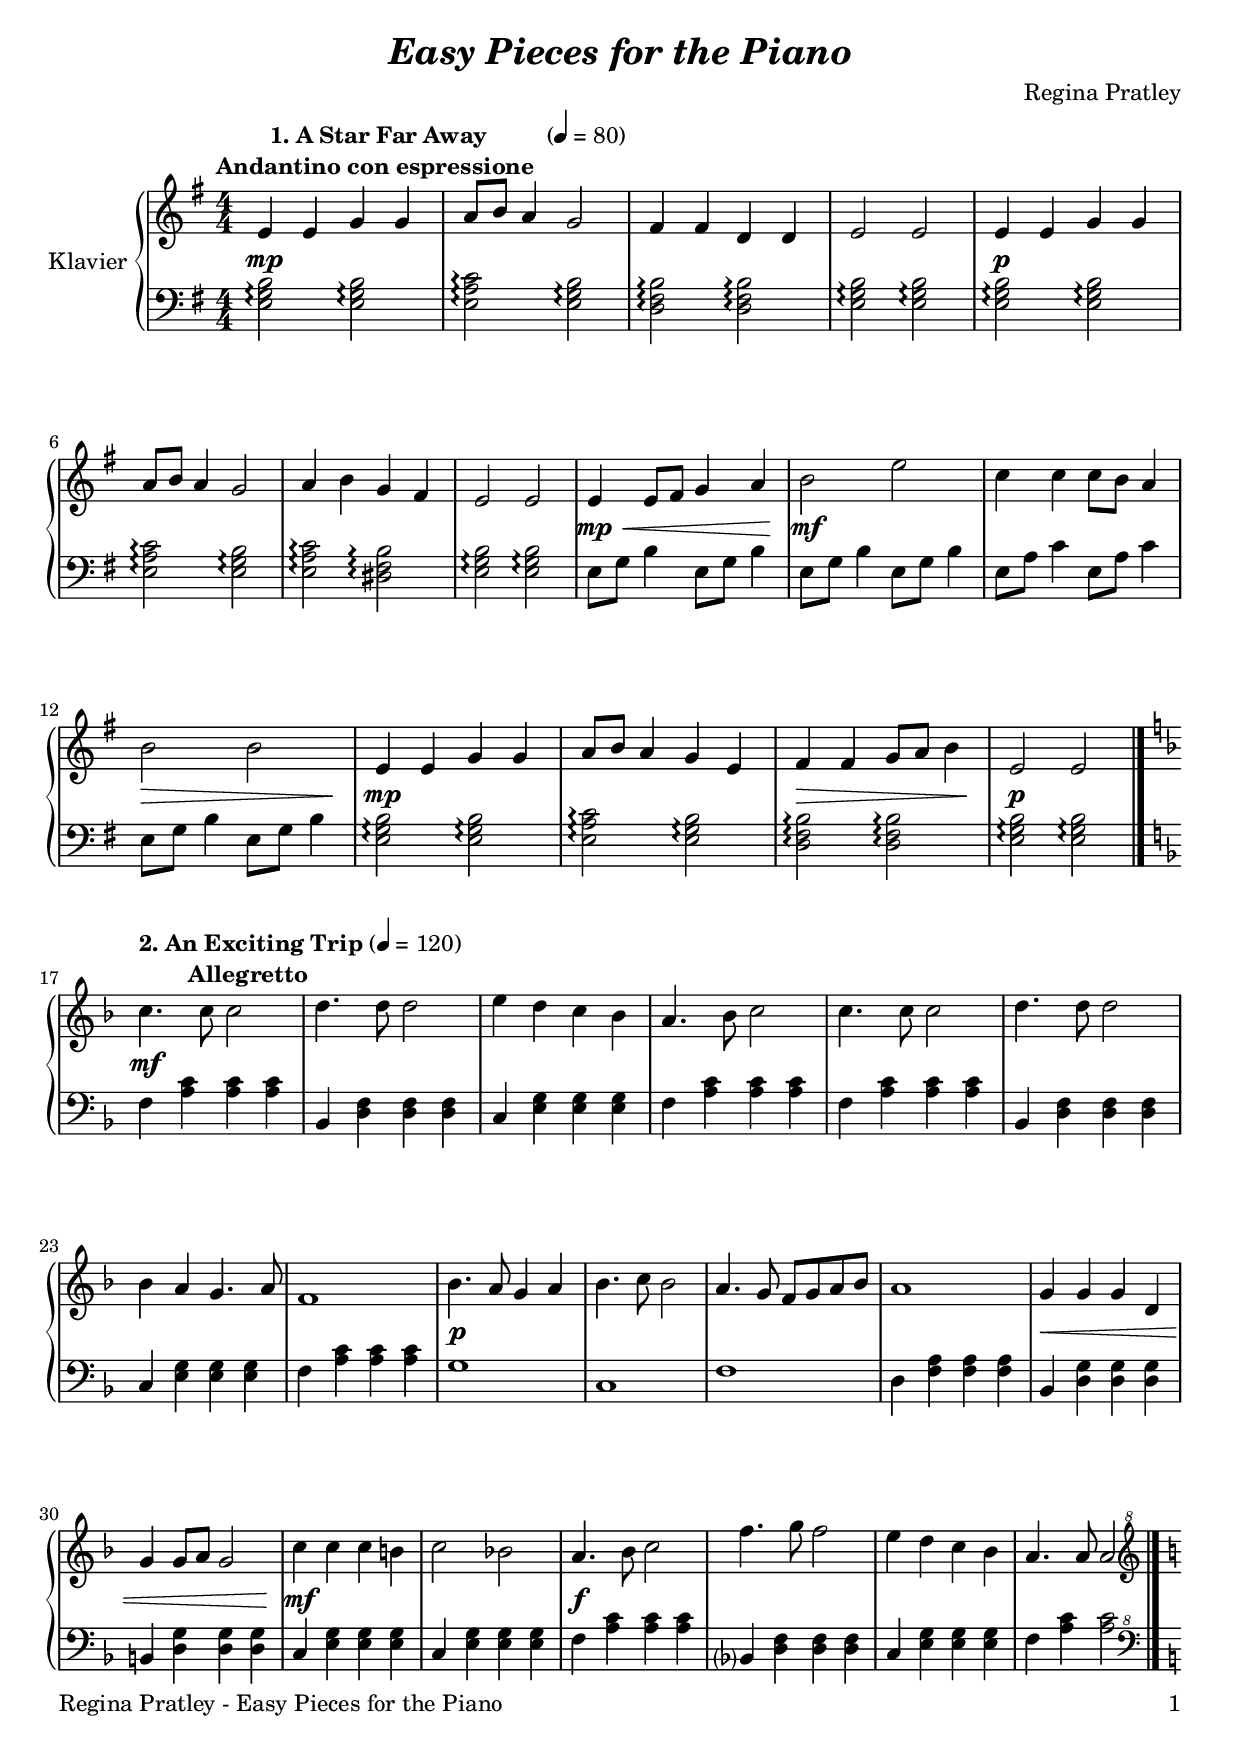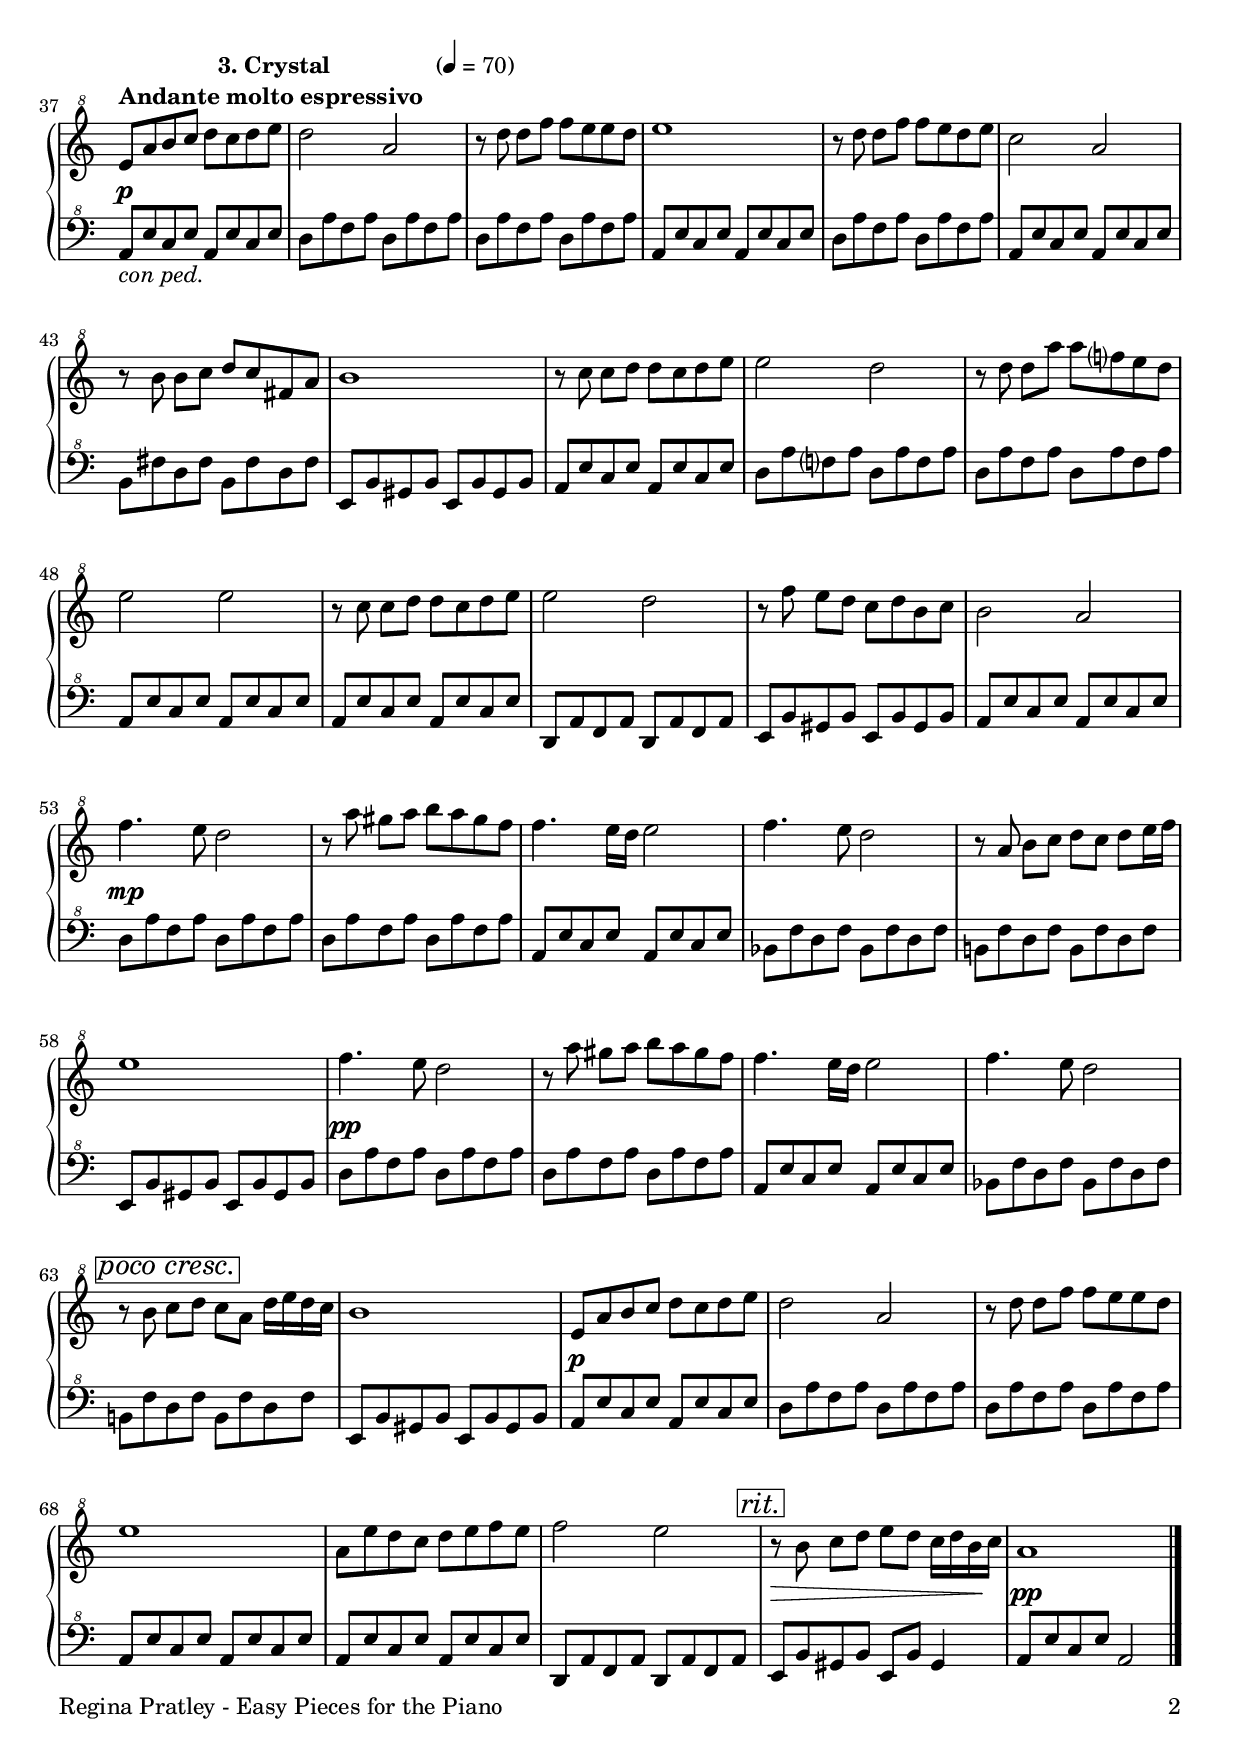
\version "2.24.1"
\include "deutsch.ly"

#(set-global-staff-size 20)

\header {
  title       = \markup \bold \italic "Easy Pieces for the Piano"
  composer    = "Regina Pratley"
%  arranger    = ""
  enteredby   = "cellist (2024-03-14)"
%  piece       = ""
}

voiceconsts = {
  \key e \minor
  \time 4/4
  \numericTimeSignature
  \compressEmptyMeasures
  % Set default beaming for all staves
%  \set Timing.beamExceptions = #'()
%  \set Timing.baseMoment     = #(ly:make-moment 1 4)
%  \set Timing.beatStructure  = #'(1 1 1)
}

mikl = "bright acoustic"
% mikl = "church organ"

introa = {        \tempo \markup \center-column { "1. A Star Far Away" "Andantino con espressione " } 4=80 }
introb = { \break \tempo \markup \center-column { "2. An Exciting Trip" "Allegretto " } 4=120 \key f \major }
introc = { \break \tempo \markup \center-column { "3. Crystal" "Andante molto espressivo " } 4=70 \key a \minor }

cope = \markup \italic "con ped."
rit  = \mark \markup \box \italic "rit."
pocr = \mark \markup \box \italic "poco cresc."

va = \relative c' {
  \voiceconsts

  \introa
  e4 e g g
  a8 h a4 g2
  fis4 fis d d
  e2 e

  e4 e g g
  a8 h a4 g2
  a4 h g fis
  e2 e
  e4 e8 fis g4 a

  h2 e
  c4 c c8 h a4
  h2 h

  e,4 e g g
  a8 h a4 g e
  fis fis g8 a h4
  e,2 e \bar "|."

  \introb
  c'4. c8 c2
  d4. d8 d2
  e4 d c b
  a4. b8 c2

  c4. c8 c2
  d4. d8 d2
  b4 a g4. a8
  f1
  b4. a8 g4 a

  b4. c8 b2
  a4. g8 f g a b
  a1
  g4 g g d
  g g8 a g2

  c4 c c h
  c2 b!
  a4. b8 c2

  f4. g8 f2
  e4 d c b
  a4. a8 a2 \bar "|."

  \introc \clef "treble^8"
  e'8 a h c d c d e
  d2 a
  r8 d d[ f] f e e d

  e1
  r8 d d[ f] f e d e
  c2 a

  r8 h h[ c] d c fis, a
  h1
  r8 c c[ d] d c d e
  e2 d
  r8 d d[ a'] a f? e d
  e2 e

  r8 c c[ d] d c d e
  e2 d
  r8 f e[ d] c d h c

  h2 a
  f'4. e8 d2
  r8 a' gis[ a] h a gis f

  f4. e16 d e2
  f4. e8 d2
  r8 a h[ c] d c d e16 f

  e1
  f4. e8 d2
  r8 a' gis[ a] h a gis f

  f4. e16 d e2
  f4. e8 d2 \pocr
  r8 h c[ d] c a d16 e d c

  h1
  e,8 a h c d c d e
  d2 a

  r8 d d[ f] f e e d
  e1
  a,8 e' d c d e f e

  f2 e \rit
  r8 h c[ d] e d c16 d h c
  a1 \bar "|."
}

vb = \relative c {
  \voiceconsts
  \clef "bass"

  \introa
  <e g h>2\arpeggio <e g h>\arpeggio
  <e a c>\arpeggio <e g h>\arpeggio
  <d fis h>\arpeggio <d fis h>\arpeggio
  <e g h>\arpeggio <e g h>\arpeggio

  <e g h>\arpeggio <e g h>\arpeggio
  <e a c>\arpeggio <e g h>\arpeggio
  <e a c>\arpeggio <dis fis h>\arpeggio
  <e g h>\arpeggio <e g h>\arpeggio
  e8 g h4 e,8 g h4

  e,8 g h4 e,8 g h4
  e,8 a c4 e,8 a c4
  e,8 g h4 e,8 g h4

  <e, g h>2\arpeggio <e g h>\arpeggio
  <e a c>\arpeggio <e g h>\arpeggio
  <d fis h>\arpeggio <d fis h>\arpeggio
  <e g h>\arpeggio <e g h>\arpeggio \bar "|."

  \introb
  f4 <a c> <a c> <a c>
  b, <d f> <d f> <d f>
  c <e g> <e g> <e g>
  f <a c> <a c> <a c>

  f <a c> <a c> <a c>
  b, <d f> <d f> <d f>
  c <e g> <e g> <e g>
  f <a c> <a c> <a c>
  g1

  c,
  f
  d4 <f a> <f a> <f a>
  b, <d g> <d g> <d g>
  h <d g> <d g> <d g>

  c <e g> <e g> <e g>
  c <e g> <e g> <e g>
  f <a c> <a c> <a c>

  b,? <d f> <d f> <d f>
  c <e g> <e g> <e g>
  f <a c> <a c>2 \bar "|."

  \introc \clef "bass^8"
  a8_\cope e' c e a, e' c e
  d a' f a d, a' f a
  d, a' f a d, a' f a

  a, e' c e a, e' c e
  d a' f a d, a' f a
  a, e' c e a, e' c e

  h fis' d fis h, fis' d fis
  e, h' gis h e, h' gis h
  a e' c e a, e' c e
  d a' f? a d, a' f a
  d, a' f a d, a' f a
  a, e' c e a, e' c e

  a, e' c e a, e' c e
  d, a' f a d, a' f a
  e h' gis h e, h' gis h

  a e' c e a, e' c e
  d a' f a d, a' f a
  d, a' f a d, a' f a

  a, e' c e a, e' c e
  b f' d f b, f' d f
  h,! f' d f h, f' d f

  e, h' gis h e, h' gis h
  d a' f a d, a' f a
  d, a' f a d, a' f a

  a, e' c e a, e' c e
  b f' d f b, f' d f \pocr
  h,! f' d f h, f' d f

  e, h' gis h e, h' gis h
  a e' c e a, e' c e
  d a' f a d, a' f a

  d, a' f a d, a' f a
  a, e' c e a, e' c e
  a, e' c e a, e' c e

  d, a' f a d, a' f a \rit
  e h' gis h e, h' gis4
  a8 e' c e a,2 \bar "|."
}

vdy = {
  s1*4\mp
  s1*4\p
  s8\mp\< s2. s8\!
  s1*2\mf
  s8\> s2. s8\!
  s1*2\mp
  s8\> s2. s8\!
  s1\p

  s1*8\mf
  s1*4\p
  s8\< s4*7 s8\!
  s1*2\mf
  s1*4\f

  s1*16\p
  s1*6\mp
  s1*6\pp
  s1*6\p
  s8\> s2. s8\!
  s1\pp
}


music = \new PianoStaff <<
  \set PianoStaff.midiInstrument = \mikl
  \set PianoStaff.instrumentName = \markup \center-column { "Klavier" }
  <<
    \new Staff {
      \transpose e e { \va }
    }
    
    \new Dynamics \vdy
    
    \new Staff {
      \transpose e e { \vb }
    }
  >>  
>>

\book {
   \paper {
    print-page-number = ##t
    print-first-page-number = ##t
    ragged-last-bottom = ##f
    oddHeaderMarkup = \markup \null
    evenHeaderMarkup = \markup \null
    oddFooterMarkup = \markup {
      \fill-line {
        \if \should-print-page-number
        "Regina Pratley - Easy Pieces for the Piano" \fromproperty #'page:page-number-string
      }
    }
    evenFooterMarkup = \oddFooterMarkup
  } \score {
    \music
    \layout {}
  }

  \score {
    \unfoldRepeats \music

    \midi {
      \context {
        \Score
      }
    }
  }
}
